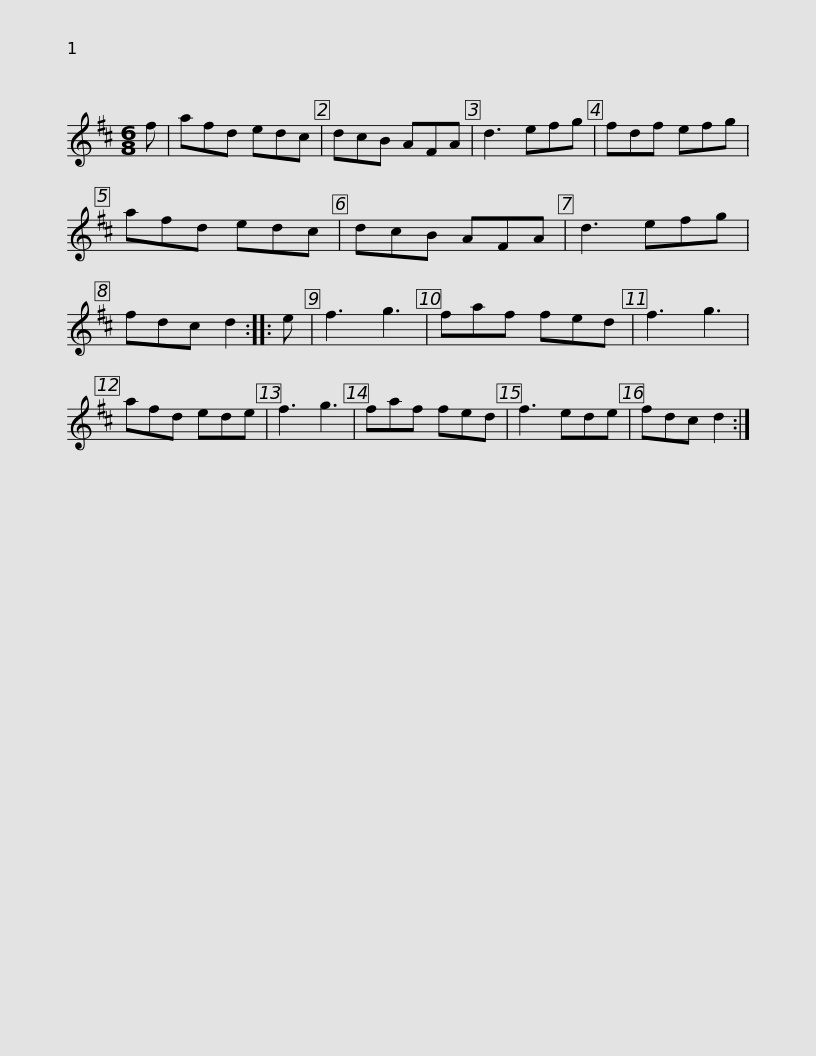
X:1
L:1/8
M:6/8
I:linebreak $
K:D
V:1 treble
V:1
 f | afd edc | dcB AFA | d3 efg | fdf efg | %5
 afd edc | dcB AFA | d3 efg |$ fdc d2 :: e | %10
 f3 g3 | faf fed | f3 g3 | afd ede | f3 g3 | %15
 faf fed | f3 ede | fdc d2 :| %18
